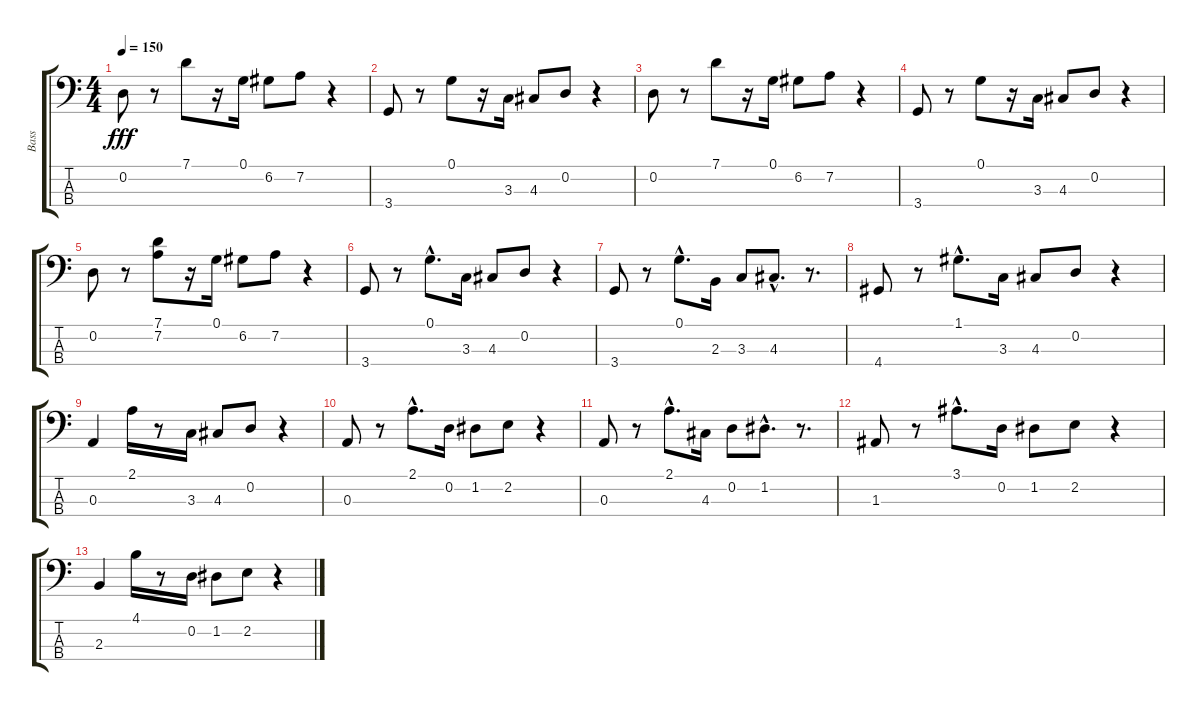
\track ("Bass" "Bass") {instrument electricbassfinger}
\staff {score tabs}
\tuning (G2 D2 A1 E1) {hide}
\ts (4 4)
\tempo 150
\clef f4
\ks c
0.2.8{dy fff} r.8 7.1.8 r.16 0.1.16 6.2.8 7.2.8 r.4 |
3.4.8 r.8 0.1.8 r.16 3.3.16 4.3.8 0.2.8 r.4 |
0.2.8 r.8 7.1.8 r.16 0.1.16 6.2.8 7.2.8 r.4 |
3.4.8 r.8 0.1.8 r.16 3.3.16 4.3.8 0.2.8 r.4 |
0.2.8 r.8 (7.1 7.2).8 r.16 0.1.16 6.2.8 7.2.8 r.4 |
3.4.8 r.8 0.1{hac}.8{d} 3.3.16 4.3.8 0.2.8 r.4 |
3.4.8 r.8 0.1{hac}.8{d} 2.3.16 3.3.8 4.3{hac}.8{d} r.8{d} |
4.4.8 r.8 1.1{hac}.8{d} 3.3.16 4.3.8 0.2.8 r.4 |
0.3.4 2.1.16 r.8 3.3.16 4.3.8 0.2.8 r.4 |
0.3.8 r.8 2.1{hac}.8{d} 0.2.16 1.2.8 2.2.8 r.4 |
0.3.8 r.8 2.1{hac}.8{d} 4.3.16 0.2.8 1.2{hac}.8{d} r.8{d} |
1.3.8 r.8 3.1{hac}.8{d} 0.2.16 1.2.8 2.2.8 r.4 |
2.3.4 4.1.16 r.8 0.2.16 1.2.8 2.2.8 r.4
